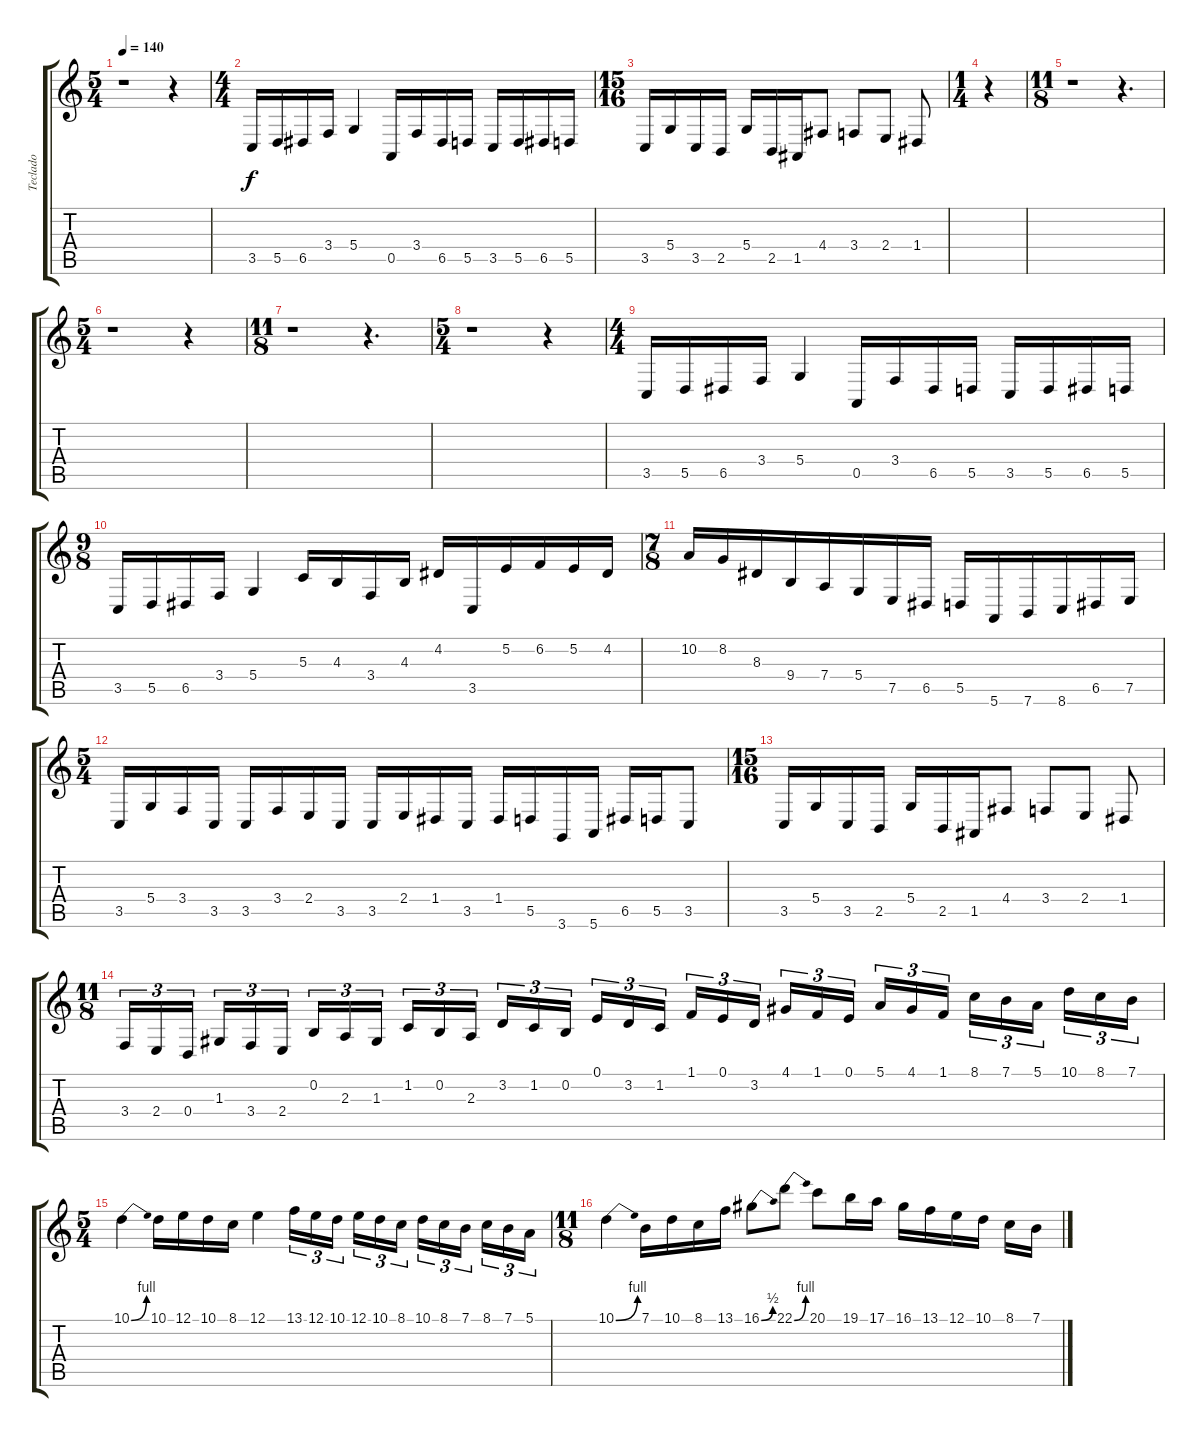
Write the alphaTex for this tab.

\track ("Teclado" "Teclado") {instrument lead2sawtooth}
\staff {score tabs}
\tuning (E4 B3 G3 D3 A2 E2) {hide}
\ts (5 4)
\tempo 140
\clef g2
\ks c
r.1{dy f} r.4 |
\ts (4 4)
3.5.16 5.5.16 6.5.16 3.4.16 5.4.4 0.5.16 3.4.16 6.5.16 5.5.16 3.5.16 5.5.16 6.5.16 5.5.16 |
\ts (15 16)
3.5.16 5.4.16 3.5.16 2.5.16 5.4.16 2.5.16 1.5.16 4.4.8 3.4.8 2.4.8 1.4.8 |
\ts (1 4)
r.4 |
\ts (11 8)
r.1 r.4{d} |
\ts (5 4)
r.1 r.4 |
\ts (11 8)
r.1 r.4{d} |
\ts (5 4)
r.1 r.4 |
\ts (4 4)
3.5.16 5.5.16 6.5.16 3.4.16 5.4.4 0.5.16 3.4.16 6.5.16 5.5.16 3.5.16 5.5.16 6.5.16 5.5.16 |
\ts (9 8)
3.5.16 5.5.16 6.5.16 3.4.16 5.4.4 5.3.16 4.3.16 3.4.16 4.3.16 4.2.16 3.5.16 5.2.16 6.2.16 5.2.16 4.2.16 |
\ts (7 8)
10.2.16 8.2.16 8.3.16 9.4.16 7.4.16 5.4.16 7.5.16 6.5.16 5.5.16 5.6.16 7.6.16 8.6.16 6.5.16 7.5.16 |
\ts (5 4)
3.5.16 5.4.16 3.4.16 3.5.16 3.5.16 3.4.16 2.4.16 3.5.16 3.5.16 2.4.16 1.4.16 3.5.16 1.4.16 5.5.16 3.6.16 5.6.16 6.5.16 5.5.16 3.5.8 |
\ts (15 16)
3.5.16 5.4.16 3.5.16 2.5.16 5.4.16 2.5.16 1.5.16 4.4.8 3.4.8 2.4.8 1.4.8 |
\ts (11 8)
3.4.16{tu (3 2)} 2.4.16{tu (3 2)} 0.4.16{tu (3 2)} 1.3.16{tu (3 2)} 3.4.16{tu (3 2)} 2.4.16{tu (3 2)} 0.2.16{tu (3 2)} 2.3.16{tu (3 2)} 1.3.16{tu (3 2)} 1.2.16{tu (3 2)} 0.2.16{tu (3 2)} 2.3.16{tu (3 2)} 3.2.16{tu (3 2)} 1.2.16{tu (3 2)} 0.2.16{tu (3 2)} 0.1.16{tu (3 2)} 3.2.16{tu (3 2)} 1.2.16{tu (3 2)} 1.1.16{tu (3 2)} 0.1.16{tu (3 2)} 3.2.16{tu (3 2)} 4.1.16{tu (3 2)} 1.1.16{tu (3 2)} 0.1.16{tu (3 2)} 5.1.16{tu (3 2)} 4.1.16{tu (3 2)} 1.1.16{tu (3 2)} 8.1.16{tu (3 2)} 7.1.16{tu (3 2)} 5.1.16{tu (3 2)} 10.1.16{tu (3 2)} 8.1.16{tu (3 2)} 7.1.16{tu (3 2)} |
\ts (5 4)
10.1{be (bend 0 0 60 4)}.4 10.1.16 12.1.16 10.1.16 8.1.16 12.1.4 13.1.16{tu (3 2)} 12.1.16{tu (3 2)} 10.1.16{tu (3 2)} 12.1.16{tu (3 2)} 10.1.16{tu (3 2)} 8.1.16{tu (3 2)} 10.1.16{tu (3 2)} 8.1.16{tu (3 2)} 7.1.16{tu (3 2)} 8.1.16{tu (3 2)} 7.1.16{tu (3 2)} 5.1.16{tu (3 2)} |
\ts (11 8)
10.1{be (bend 0 0 60 4)}.4 7.1.16 10.1.16 8.1.16 13.1.16 16.1{be (bend 0 0 60 2)}.8 22.1{be (bend 0 0 60 4)}.8 20.1.8 19.1.16 17.1.16 16.1.16 13.1.16 12.1.16 10.1.16 8.1.16 7.1.16
